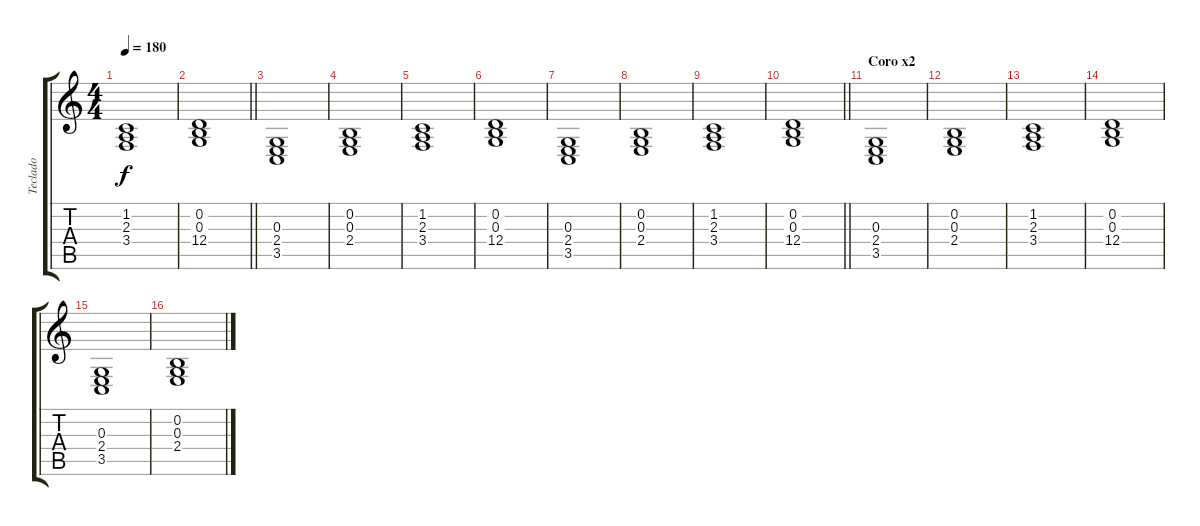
\track ("Teclado" "Teclado") {instrument drawbarorgan}
\staff {score tabs}
\tuning (E4 B3 G3 D3 A2 E2) {hide}
\ts (4 4)
\tempo 180
\clef g2
\ks c
(1.2 2.3 3.4).1{dy f} |
\barLineRight lightlight
(0.2 0.3 12.4).1 |
\section ("" "")
(0.3 2.4 3.5).1 |
(0.2 0.3 2.4).1 |
(1.2 2.3 3.4).1 |
(0.2 0.3 12.4).1 |
(0.3 2.4 3.5).1 |
(0.2 0.3 2.4).1 |
(1.2 2.3 3.4).1 |
\barLineRight lightlight
(0.2 0.3 12.4).1 |
\section ("" "Coro x2")
(0.3 2.4 3.5).1 |
(0.2 0.3 2.4).1 |
(1.2 2.3 3.4).1 |
(0.2 0.3 12.4).1 |
(0.3 2.4 3.5).1 |
(0.2 0.3 2.4).1
